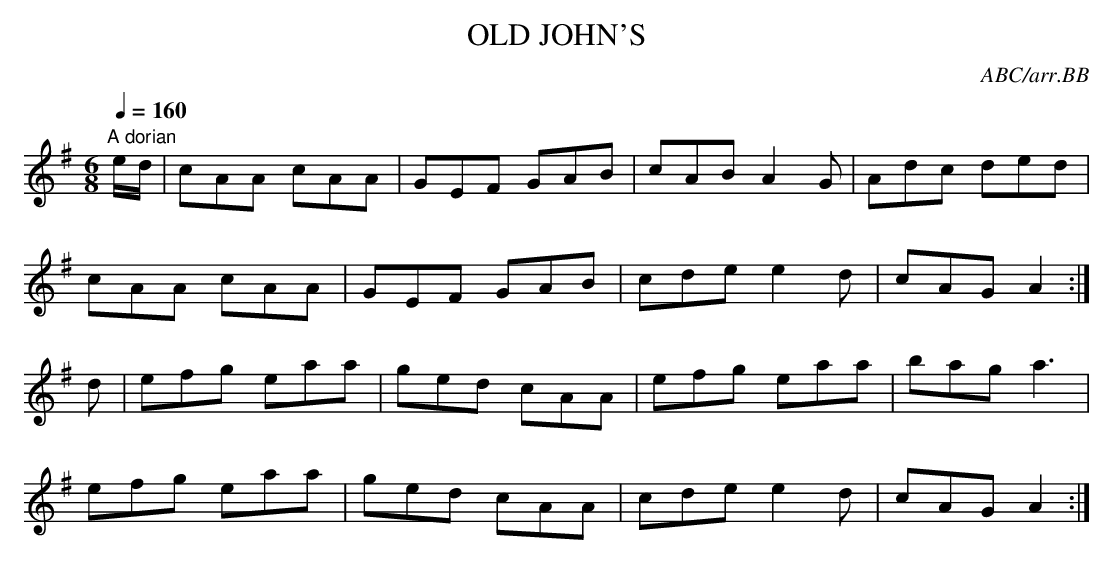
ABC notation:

X:1
T:OLD JOHN'S
C:ABC/arr.BB
Q:1/4=160
L:1/8
M:6/8
K:G
"A dorian"
e/d/|cAA cAA|GEF GAB|cAB A2G|Adc ded|
cAA cAA|GEF GAB|cde e2d|cAG A2:|
d|efg eaa|ged cAA|efg eaa|bag a3|
efg eaa|ged cAA|cde e2d|cAG A2:|
